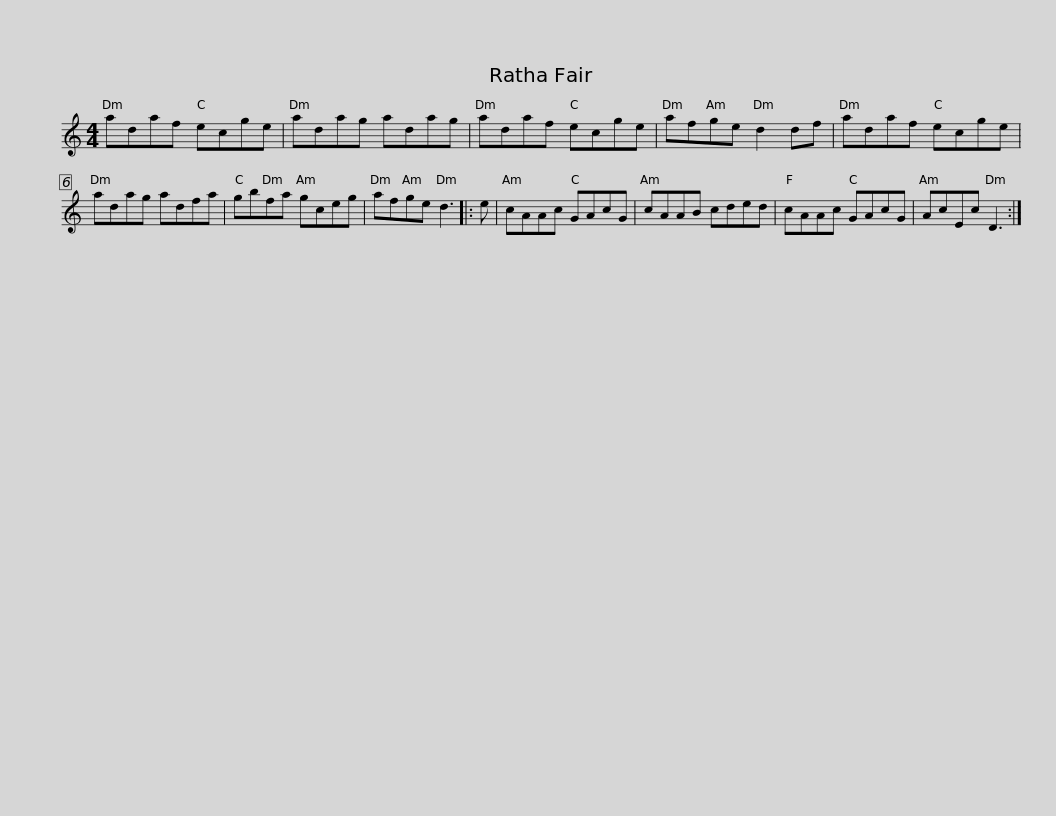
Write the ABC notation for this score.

X:1
L:1/8
M:4/4
I:linebreak $
K:C
V:1 treble
V:1
 adaf ecge | adag adag | adaf ecge | afge d2 df | adaf ecge |$ %5
 adag adfa | gbfa gceg | afge d3 |: e | cAAc GAcG | %10
 cAAB cded |$ cAAc GAcG | AcEc D3 :| %13
